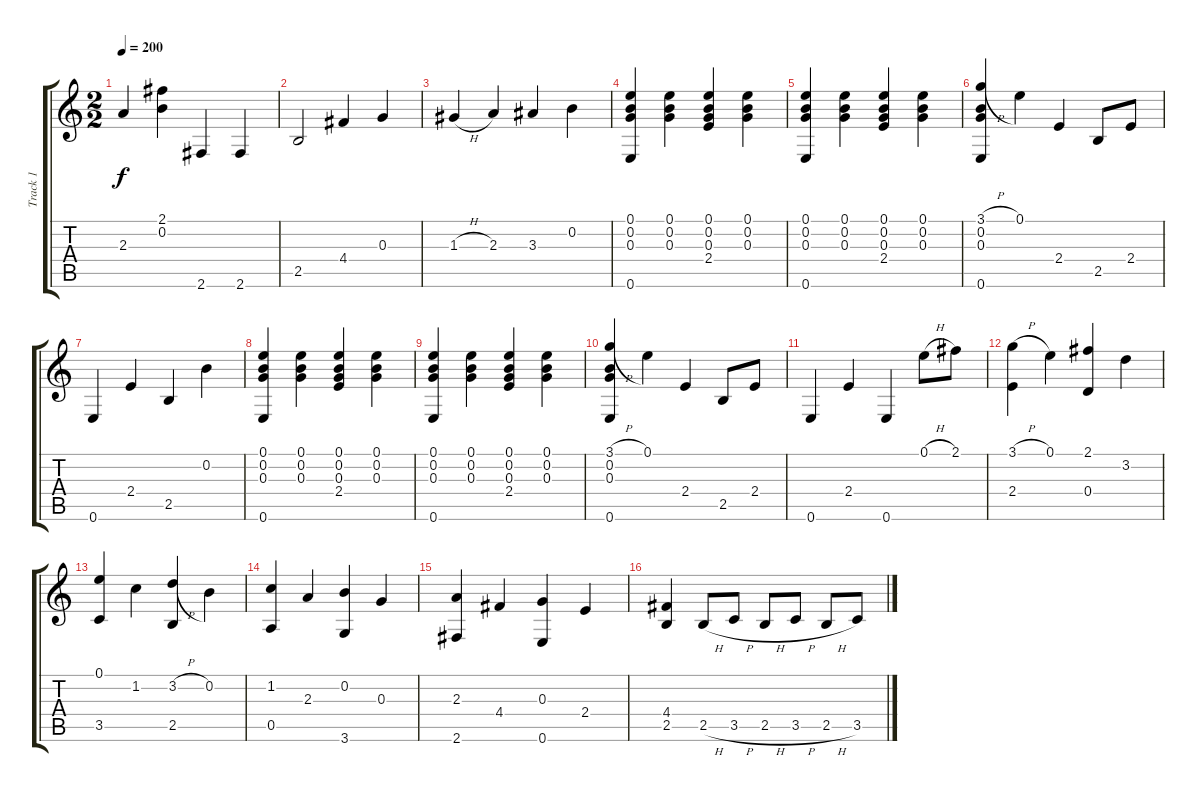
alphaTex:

\track ("Track 1" "Track 1") {instrument acousticguitarnylon}
\staff {score tabs}
\tuning (E4 B3 G3 D3 A2 E2) {hide}
\ts (2 2)
\tempo 200
\clef g2
\ks c
2.3.4{dy f} (2.1 0.2).4 2.6.4 2.6.4 |
2.5.2 4.4.4 0.3.4 |
1.3{h}.4 2.3.4 3.3.4 0.2.4 |
(0.1 0.2 0.3 0.6).4 (0.1 0.2 0.3).4 (0.1 0.2 0.3 2.4).4 (0.1 0.2 0.3).4 |
(0.1 0.2 0.3 0.6).4 (0.1 0.2 0.3).4 (0.1 0.2 0.3 2.4).4 (0.1 0.2 0.3).4 |
(3.1{h} 0.2 0.3 0.6).4 0.1.4 2.4.4 2.5.8 2.4.8 |
0.6.4 2.4.4 2.5.4 0.2.4 |
(0.1 0.2 0.3 0.6).4 (0.1 0.2 0.3).4 (0.1 0.2 0.3 2.4).4 (0.1 0.2 0.3).4 |
(0.1 0.2 0.3 0.6).4 (0.1 0.2 0.3).4 (0.1 0.2 0.3 2.4).4 (0.1 0.2 0.3).4 |
(3.1{h} 0.2 0.3 0.6).4 0.1.4 2.4.4 2.5.8 2.4.8 |
0.6.4 2.4.4 0.6.4 0.1{h}.8 2.1.8 |
(3.1{h} 2.4).4 0.1.4 (2.1 0.4).4 3.2.4 |
(0.1 3.5).4 1.2.4 (3.2{h} 2.5).4 0.2.4 |
(1.2 0.5).4 2.3.4 (0.2 3.6).4 0.3.4 |
(2.3 2.6).4 4.4.4 (0.3 0.6).4 2.4.4 |
(4.4 2.5).4 2.5{h}.8 3.5{h}.8 2.5{h}.8 3.5{h}.8 2.5{h}.8 3.5{h}.8
